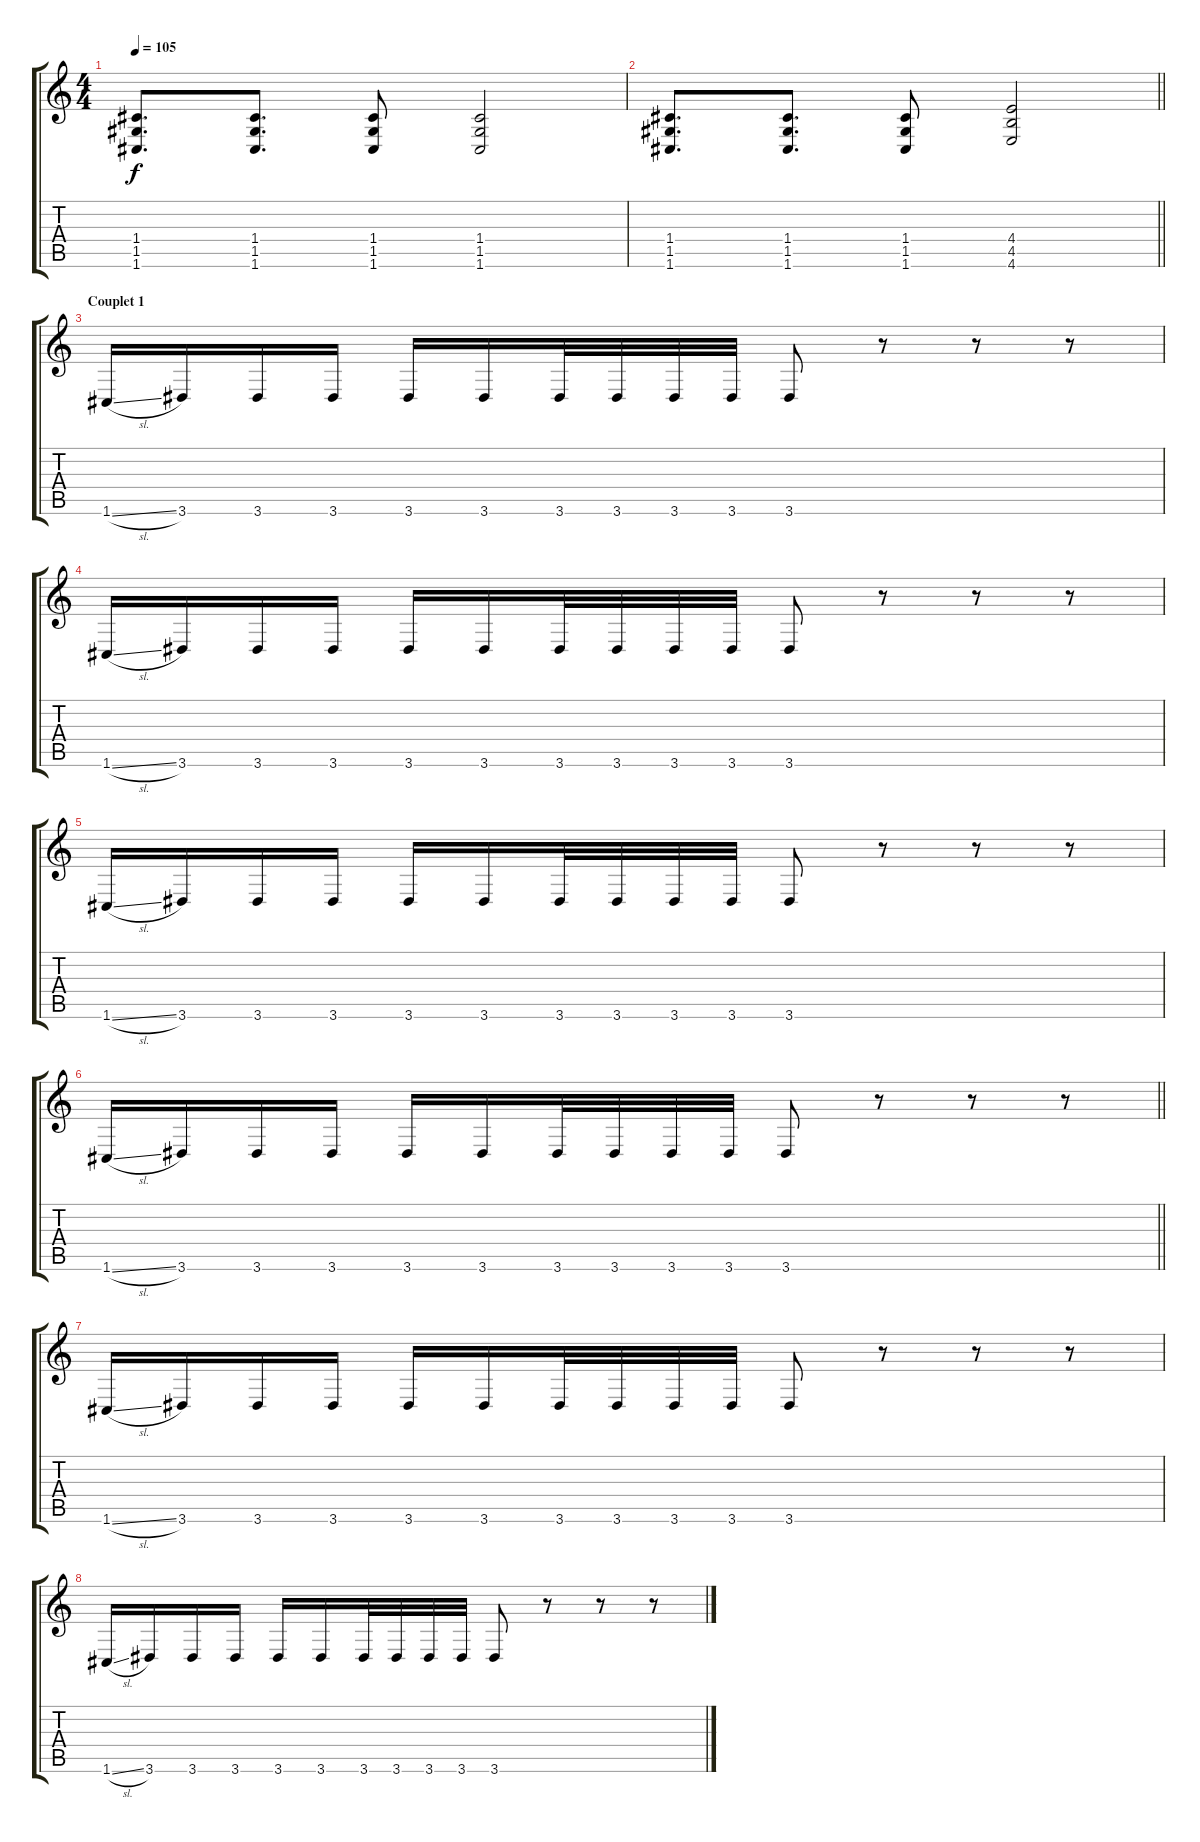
\track "" {instrument distortionguitar}
\staff {score tabs}
\tuning (D4 A3 F3 C3 G2 C2) {hide}
\ts (4 4)
\section ("" "")
\tempo 105
\clef g2
\ks c
(1.4 1.5 1.6).8{d dy f} (1.4 1.5 1.6).8{d} (1.4 1.5 1.6).8 (1.4 1.5 1.6).2 |
\barLineRight lightlight
(1.4 1.5 1.6).8{d} (1.4 1.5 1.6).8{d} (1.4 1.5 1.6).8 (4.4 4.5 4.6).2 |
\section ("" "Couplet 1")
1.6{sl}.16 3.6.16 3.6.16 3.6.16 3.6.16 3.6.16 3.6.32 3.6.32 3.6.32 3.6.32 3.6.8 r.8 r.8 r.8 |
1.6{sl}.16 3.6.16 3.6.16 3.6.16 3.6.16 3.6.16 3.6.32 3.6.32 3.6.32 3.6.32 3.6.8 r.8 r.8 r.8 |
1.6{sl}.16 3.6.16 3.6.16 3.6.16 3.6.16 3.6.16 3.6.32 3.6.32 3.6.32 3.6.32 3.6.8 r.8 r.8 r.8 |
\barLineRight lightlight
1.6{sl}.16 3.6.16 3.6.16 3.6.16 3.6.16 3.6.16 3.6.32 3.6.32 3.6.32 3.6.32 3.6.8 r.8 r.8 r.8 |
1.6{sl}.16 3.6.16 3.6.16 3.6.16 3.6.16 3.6.16 3.6.32 3.6.32 3.6.32 3.6.32 3.6.8 r.8 r.8 r.8 |
1.6{sl}.16 3.6.16 3.6.16 3.6.16 3.6.16 3.6.16 3.6.32 3.6.32 3.6.32 3.6.32 3.6.8 r.8 r.8 r.8
